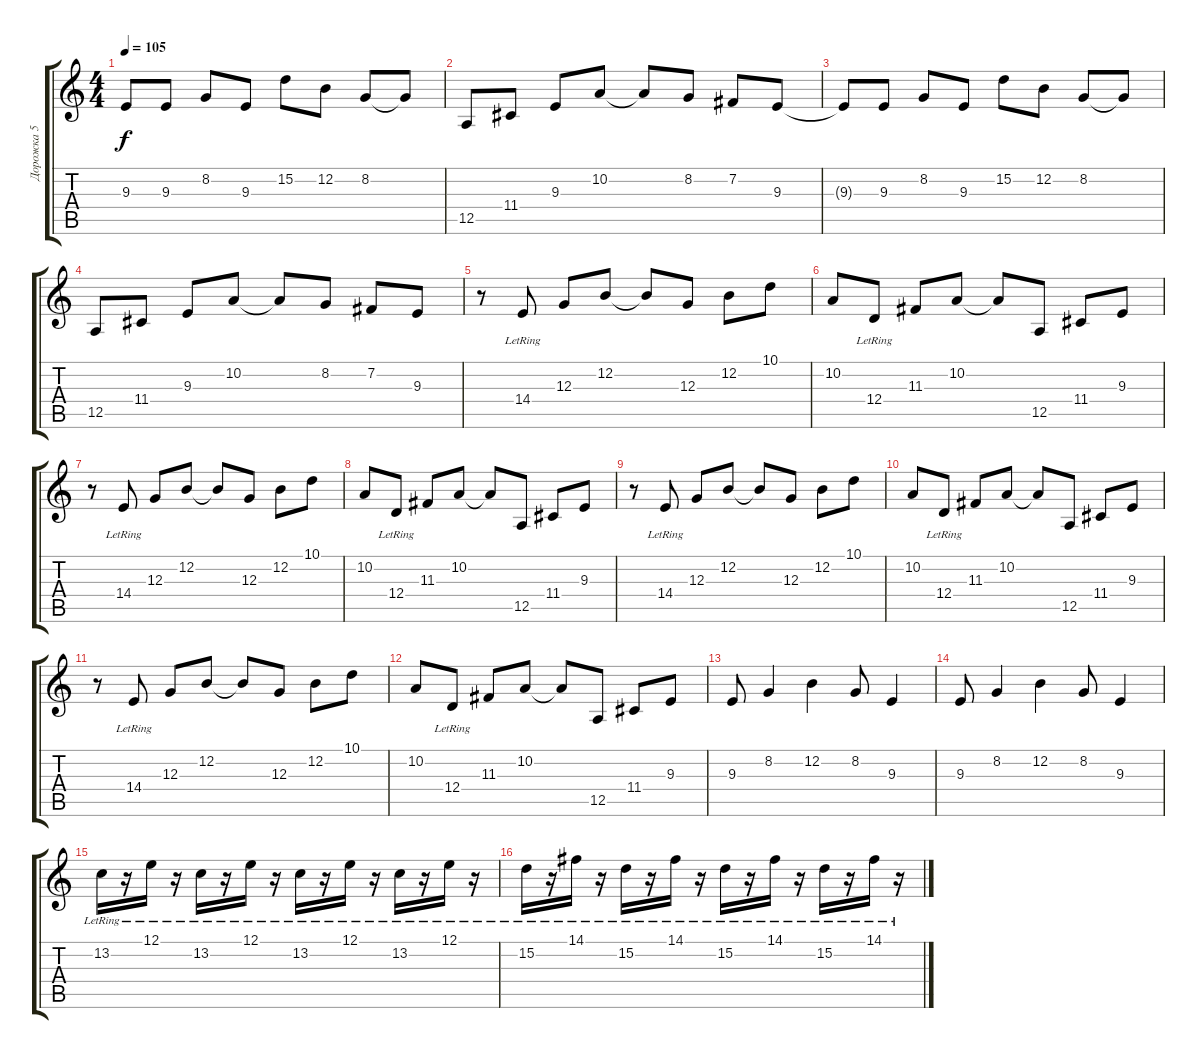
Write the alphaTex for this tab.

\track ("Дорожка 5" "Дорожка 5") {instrument lead1square}
\staff {score tabs}
\tuning (E4 B3 G3 D3 A2 E2) {hide}
\ts (4 4)
\tempo 105
\clef g2
\ks c
9.3{t}.8{dy f} 9.3.8 8.2.8 9.3.8 15.2.8 12.2.8 8.2.8 8.2{t}.8 |
12.5.8 11.4.8 9.3.8 10.2.8 10.2{t}.8 8.2.8 7.2.8 9.3.8 |
9.3{t}.8 9.3.8 8.2.8 9.3.8 15.2.8 12.2.8 8.2.8 8.2{t}.8 |
12.5.8 11.4.8 9.3.8 10.2.8 10.2{t}.8 8.2.8 7.2.8 9.3.8 |
r.8 14.4{lr}.8 12.3.8 12.2.8 12.2{t}.8 12.3.8 12.2.8 10.1.8 |
10.2.8 12.4{lr}.8 11.3.8 10.2.8 10.2{t}.8 12.5.8 11.4.8 9.3.8 |
r.8 14.4{lr}.8 12.3.8 12.2.8 12.2{t}.8 12.3.8 12.2.8 10.1.8 |
10.2.8 12.4{lr}.8 11.3.8 10.2.8 10.2{t}.8 12.5.8 11.4.8 9.3.8 |
r.8 14.4{lr}.8 12.3.8 12.2.8 12.2{t}.8 12.3.8 12.2.8 10.1.8 |
10.2.8 12.4{lr}.8 11.3.8 10.2.8 10.2{t}.8 12.5.8 11.4.8 9.3.8 |
r.8 14.4{lr}.8 12.3.8 12.2.8 12.2{t}.8 12.3.8 12.2.8 10.1.8 |
10.2.8 12.4{lr}.8 11.3.8 10.2.8 10.2{t}.8 12.5.8 11.4.8 9.3.8 |
9.3.8 8.2.4 12.2.4 8.2.8 9.3.4 |
9.3.8 8.2.4 12.2.4 8.2.8 9.3.4 |
13.2{lr}.16 r.16 12.1{lr}.16 r.16 13.2{lr}.16 r.16 12.1{lr}.16 r.16 13.2{lr}.16 r.16 12.1{lr}.16 r.16 13.2{lr}.16 r.16 12.1{lr}.16 r.16 |
15.2{lr}.16 r.16 14.1{lr}.16 r.16 15.2{lr}.16 r.16 14.1{lr}.16 r.16 15.2{lr}.16 r.16 14.1{lr}.16 r.16 15.2{lr}.16 r.16 14.1{lr}.16 r.16
